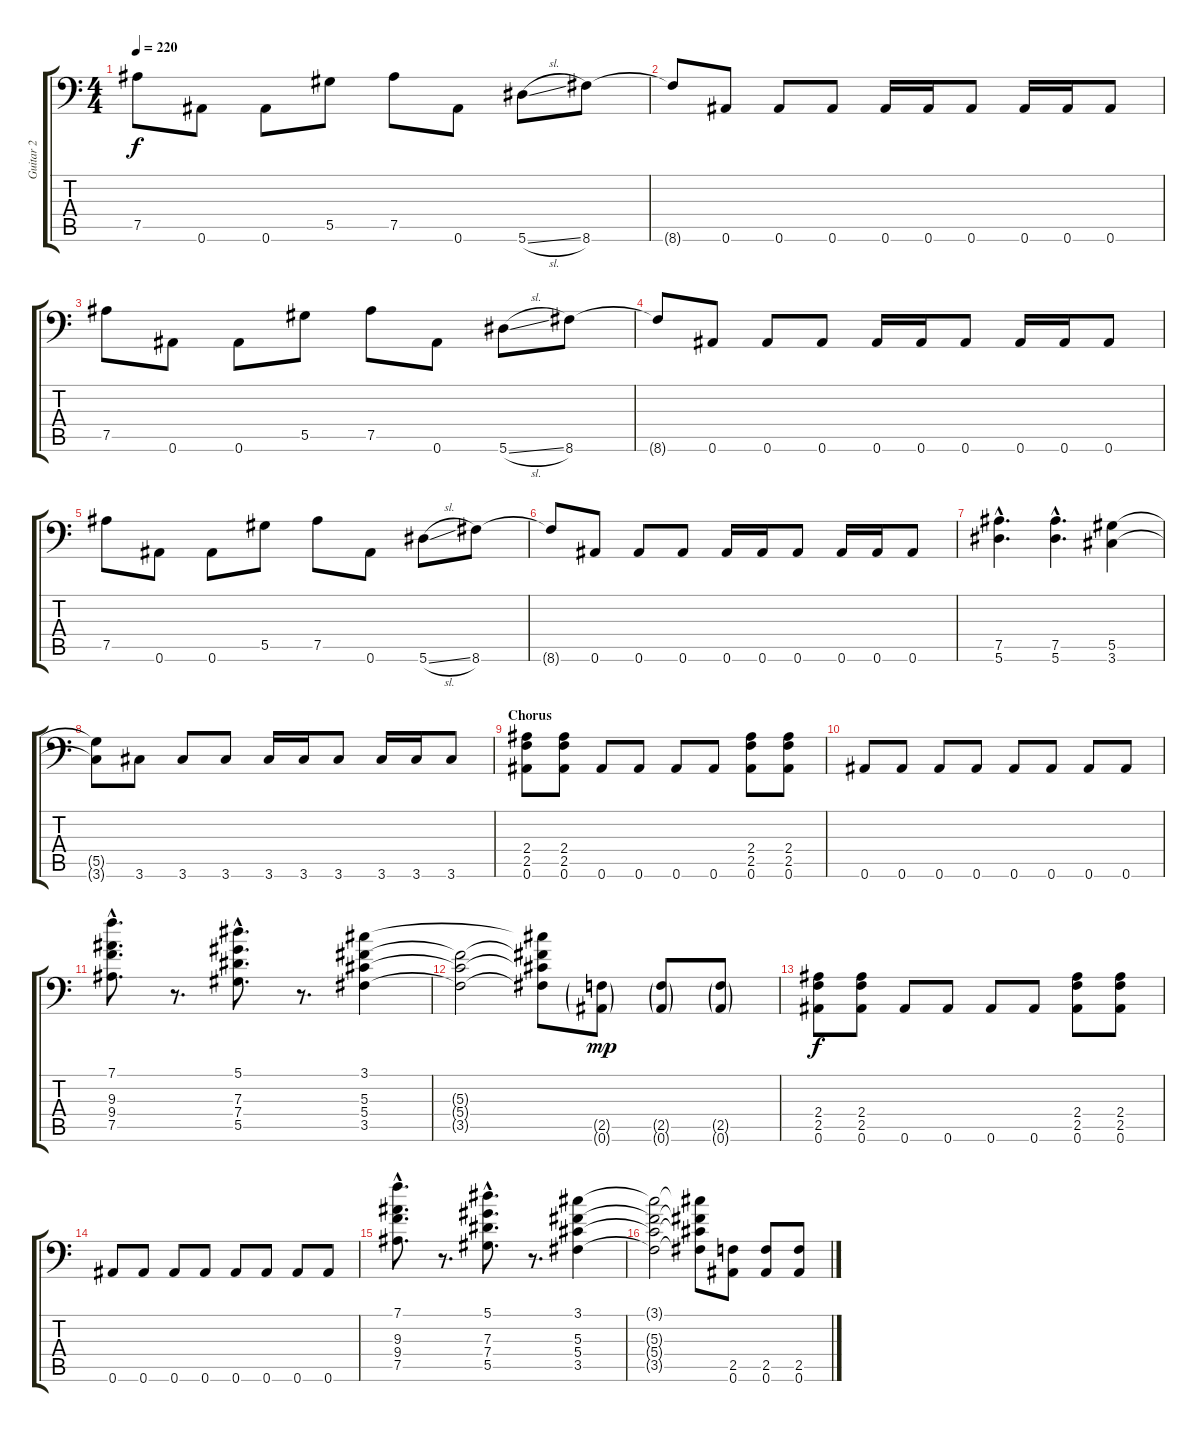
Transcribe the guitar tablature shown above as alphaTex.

\track ("Guitar 2" "Guitar 2") {instrument distortionguitar}
\staff {score tabs}
\tuning (Bb3 F3 Db3 Ab2 Eb2 Bb1) {hide}
\ts (4 4)
\tempo 220
\clef f4
\ks c
7.5.8{dy f} 0.6.8 0.6.8 5.5.8 7.5.8 0.6.8 5.6{sl}.8 8.6.8 |
8.6{t}.8 0.6.8 0.6.8 0.6.8 0.6.16 0.6.16 0.6.8 0.6.16 0.6.16 0.6.8 |
7.5.8 0.6.8 0.6.8 5.5.8 7.5.8 0.6.8 5.6{sl}.8 8.6.8 |
8.6{t}.8 0.6.8 0.6.8 0.6.8 0.6.16 0.6.16 0.6.8 0.6.16 0.6.16 0.6.8 |
7.5.8 0.6.8 0.6.8 5.5.8 7.5.8 0.6.8 5.6{sl}.8 8.6.8 |
8.6{t}.8 0.6.8 0.6.8 0.6.8 0.6.16 0.6.16 0.6.8 0.6.16 0.6.16 0.6.8 |
(7.5{hac} 5.6{hac}).4{d} (7.5{hac} 5.6{hac}).4{d} (5.5 3.6).4 |
(5.5{t} 3.6{t}).8 3.6.8 3.6.8 3.6.8 3.6.16 3.6.16 3.6.8 3.6.16 3.6.16 3.6.8 |
\section ("" "Chorus")
(2.4 2.5 0.6).8{volume 14} (2.4 2.5 0.6).8 0.6.8 0.6.8 0.6.8 0.6.8 (2.4 2.5 0.6).8 (2.4 2.5 0.6).8 |
0.6.8 0.6.8 0.6.8 0.6.8 0.6.8 0.6.8 0.6.8 0.6.8 |
(7.1{hac} 9.3{hac} 9.4{hac} 7.5{hac}).8{d} r.8{d} (5.1{hac} 7.3{hac} 7.4{hac} 5.5{hac}).8{d} r.8{d} (3.1 5.3 5.4 3.5).4 |
(5.3{t} 5.4{t} 3.5{t}).2 (3.1{t} 5.3{t} 5.4{t} 3.5{t}).8 (2.5{g} 0.6{g}).8{dy mp} (2.5{g} 0.6{g}).8 (2.5{g} 0.6{g}).8 |
(2.4 2.5 0.6).8{dy f} (2.4 2.5 0.6).8 0.6.8 0.6.8 0.6.8 0.6.8 (2.4 2.5 0.6).8 (2.4 2.5 0.6).8 |
0.6.8 0.6.8 0.6.8 0.6.8 0.6.8 0.6.8 0.6.8 0.6.8 |
(7.1{hac} 9.3{hac} 9.4{hac} 7.5{hac}).8{d} r.8{d} (5.1{hac} 7.3{hac} 7.4{hac} 5.5{hac}).8{d} r.8{d} (3.1 5.3 5.4 3.5).4 |
(3.1{t} 5.3{t} 5.4{t} 3.5{t}).2 (3.1{t} 5.3{t} 5.4{t} 3.5{t}).8 (2.5 0.6).8 (2.5 0.6).8 (2.5 0.6).8
